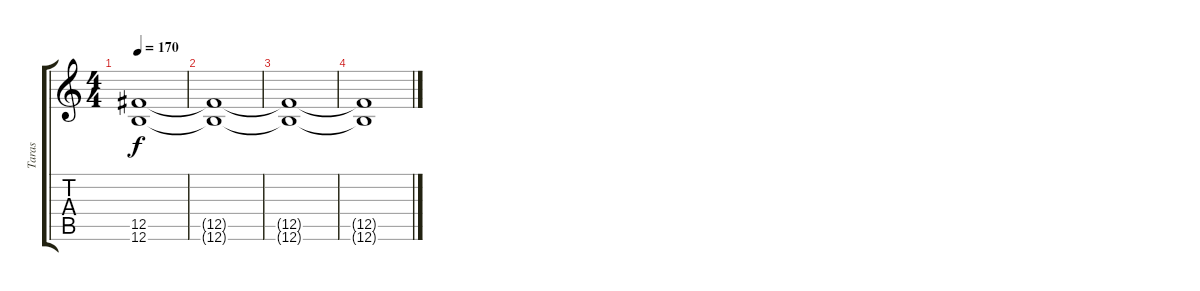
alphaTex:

\track ("Taras" "Taras") {instrument distortionguitar}
\staff {score tabs}
\tuning (Db4 Ab3 E3 B2 Gb2 B1) {hide}
\ts (4 4)
\tempo 170
\clef g2
\ks c
(12.5{t} 12.6{t}).1{dy f volume 0} |
(12.5{t} 12.6{t}).1 |
(12.5{t} 12.6{t}).1 |
(12.5{t} 12.6{t}).1
